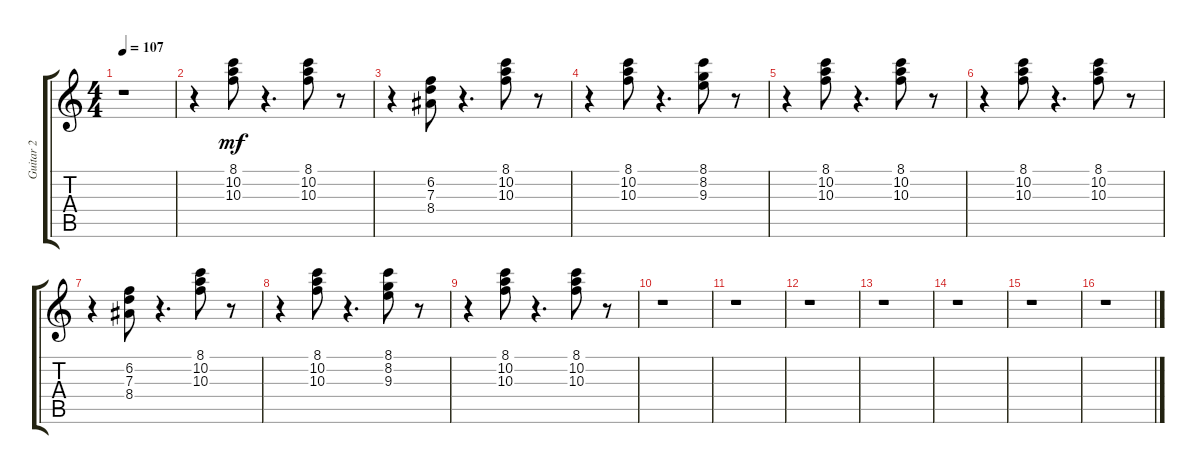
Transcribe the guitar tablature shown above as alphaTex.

\track ("Guitar 2" "Guitar 2") {instrument distortionguitar}
\staff {score tabs}
\tuning (E4 B3 G3 D3 A2 E2) {hide}
\ts (4 4)
\tempo 107
\clef g2
\ks c
r.1{dy mf} |
r.4 (8.1 10.2 10.3).8 r.4{d} (8.1 10.2 10.3).8 r.8 |
r.4 (6.2 7.3 8.4).8 r.4{d} (8.1 10.2 10.3).8 r.8 |
r.4 (8.1 10.2 10.3).8 r.4{d} (8.1 8.2 9.3).8 r.8 |
r.4 (8.1 10.2 10.3).8 r.4{d} (8.1 10.2 10.3).8 r.8 |
r.4 (8.1 10.2 10.3).8 r.4{d} (8.1 10.2 10.3).8 r.8 |
r.4 (6.2 7.3 8.4).8 r.4{d} (8.1 10.2 10.3).8 r.8 |
r.4 (8.1 10.2 10.3).8 r.4{d} (8.1 8.2 9.3).8 r.8 |
r.4 (8.1 10.2 10.3).8 r.4{d} (8.1 10.2 10.3).8 r.8 |
r.1 |
r.1 |
r.1 |
r.1 |
r.1 |
r.1 |
r.1
